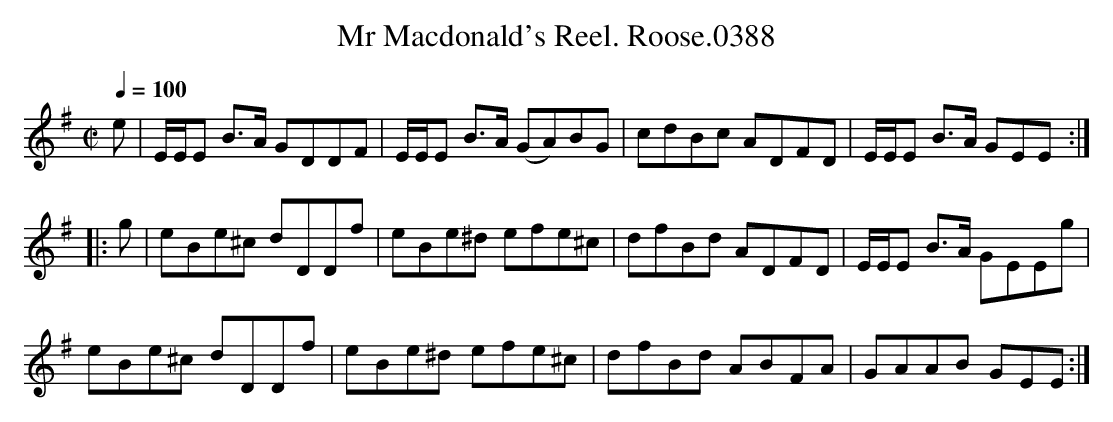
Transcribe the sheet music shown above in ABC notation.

X:1
T:Mr Macdonald's Reel. Roose.0388
M:C|
L:1/8
Q:1/4=100
K:G
e|E/E/E B>A GDDF|E/E/E B>A (GA)BG| cdBc ADFD|E/E/E B>A GEE:|
|:g|eBe^c dDDf|eBe^d efe^c|dfBd ADFD|E/E/E B>A GEEg|
eBe^c dDDf|eBe^d efe^c|dfBd ABFA|GAAB GEE:|
